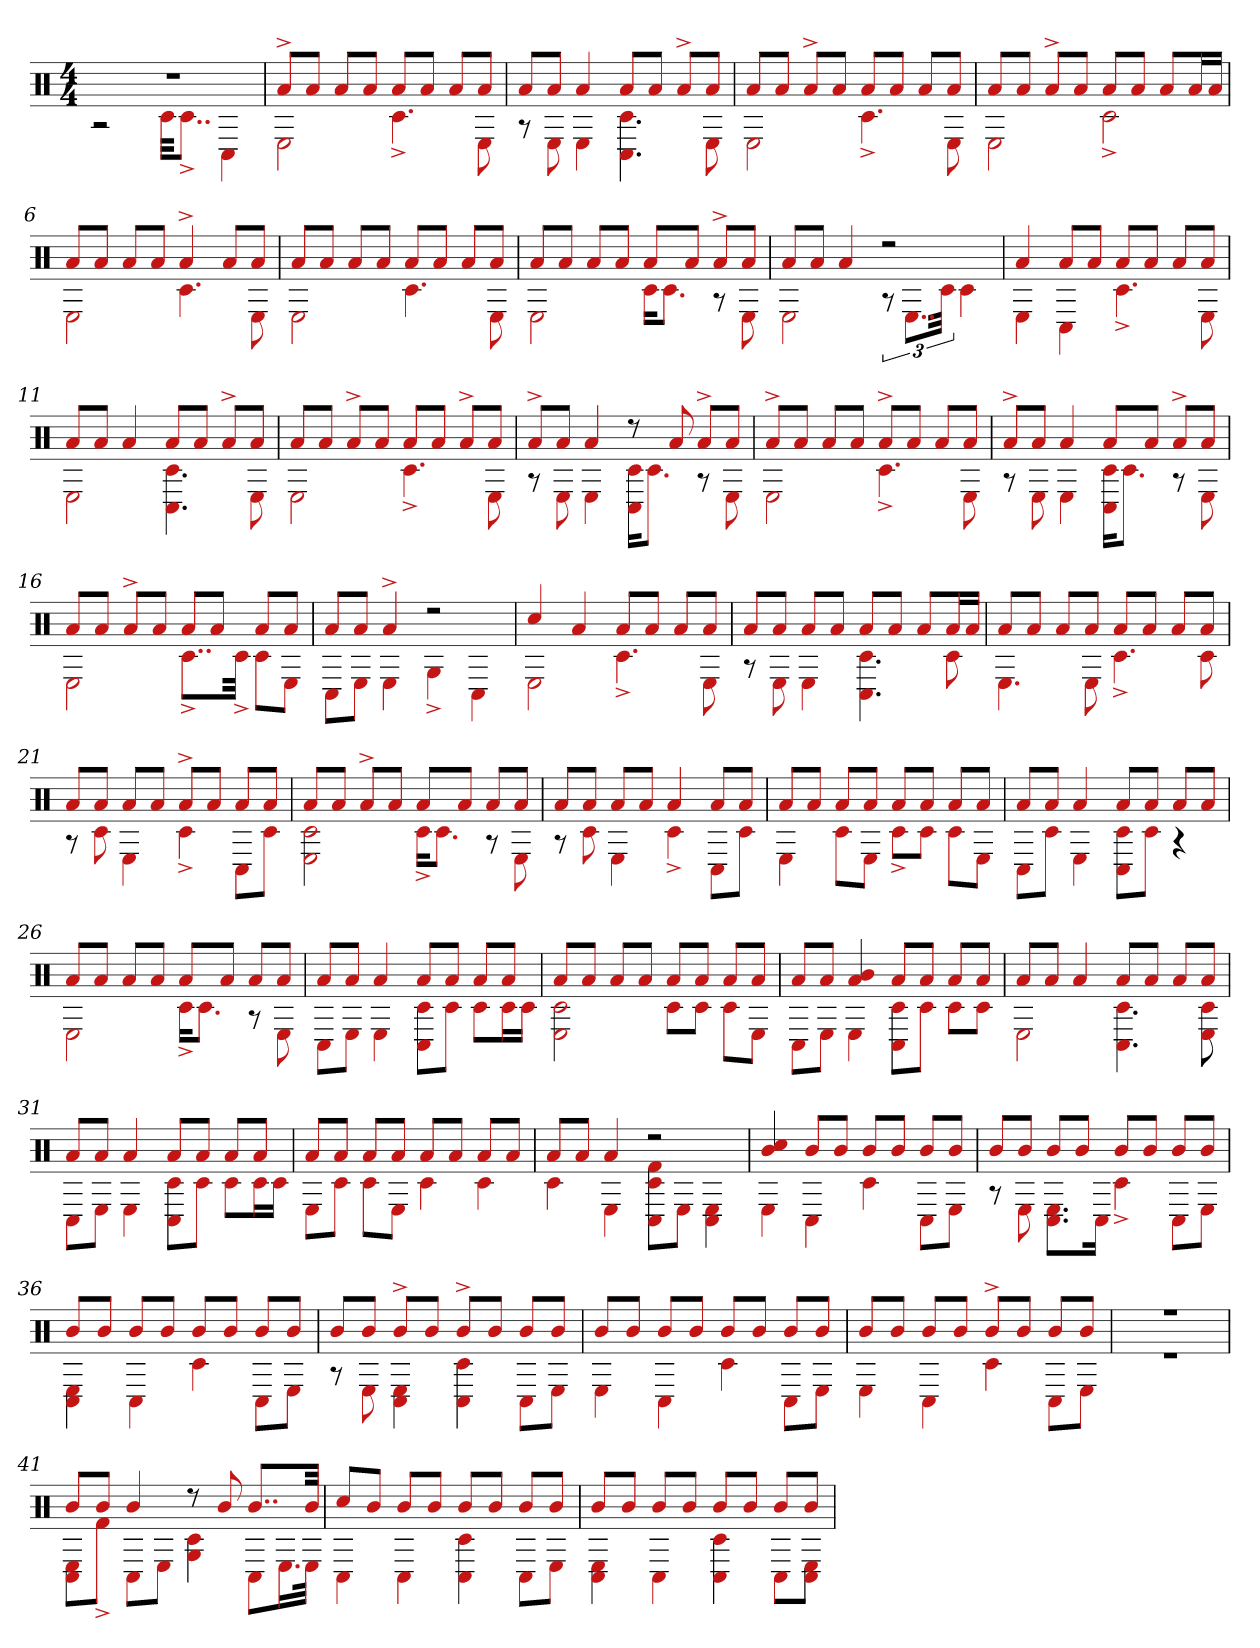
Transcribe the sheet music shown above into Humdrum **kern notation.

**kern
*part1
*staff1
*clefX
*k[]
*M4/4
=1
*^
1r	2r
.	32c#KKL
.	8..c#^J
.	4C#
=2	=2
8a^L	2E
8aJ	.
8aL	.
8aJ	.
8aL	4.c#^
8aJ	.
8aL	.
8aJ	8E
=3	=3
8aL	8r
8aJ	8E
4a	4E
8aL	4.C# 4.c#
8aJ	.
8a^L	.
8aJ	8E
=4	=4
8aL	2E
8aJ	.
8a^L	.
8aJ	.
8aL	4.c#^
8aJ	.
8aL	.
8aJ	8E
=5	=5
8aL	2E
8aJ	.
8a^L	.
8aJ	.
8aL	2c#^
8aJ	.
8aL	.
16aL	.
16aJJ	.
=6	=6
8aL	2E
8aJ	.
8aL	.
8aJ	.
4a^	4.c#
8aL	.
8aJ	8E
=7	=7
8aL	2E
8aJ	.
8aL	.
8aJ	.
8aL	4.c#
8aJ	.
8aL	.
8aJ	8E
=8	=8
8aL	2E
8aJ	.
8aL	.
8aJ	.
8aL	16c#KL
.	8.c#J
8aJ	.
8a^L	8r
8aJ	8E
=9	=9
8aL	2E
8aJ	.
4a	.
2r	12r
.	12..EL
.	48c#Jkk
.	4c#
=10	=10
4a	4E
8aL	4C#
8aJ	.
8aL	4.c#^
8aJ	.
8aL	.
8aJ	8E
=11	=11
8aL	2E
8aJ	.
4a	.
8aL	4.C# 4.c#
8aJ	.
8a^L	.
8aJ	8E
=12	=12
8aL	2E
8aJ	.
8a^L	.
8aJ	.
8aL	4.c#^
8aJ	.
8a^L	.
8aJ	8E
=13	=13
8a^L	8r
8aJ	8E
4a	4E
8r	16C# 16c#KL
.	8.c#J
8a	.
8a^L	8r
8aJ	8E
=14	=14
8a^L	2E
8aJ	.
8aL	.
8aJ	.
8a^L	4.c#^
8aJ	.
8aL	.
8aJ	8E
=15	=15
8a^L	8r
8aJ	8E
4a	4E
8aL	16C# 16c#KL
.	8.c#J
8aJ	.
8a^L	8r
8aJ	8E
=16	=16
8aL	2E
8aJ	.
8a^L	.
8aJ	.
8aL	8..c#^L
8aJ	.
.	32c#^Jkk
8aL	8c#L
8aJ	8EJ
=17	=17
8aL	8C#L
8aJ	8EJ
4a^	4E
2r	4G^
.	4C#
=18	=18
4cc#	2E
4a	.
8aL	4.c#^
8aJ	.
8aL	.
8aJ	8E
=19	=19
8aL	8r
8aJ	8E
8aL	4E
8aJ	.
8aL	4.C# 4.c#
8aJ	.
8aL	.
16aL	8c#
16aJJ	.
=20	=20
8aL	4.E
8aJ	.
8aL	.
8aJ	8E
8aL	4.c#^
8aJ	.
8aL	.
8aJ	8c#
=21	=21
8aL	8r
8aJ	8c#
8aL	4E
8aJ	.
8a^L	4c#^
8aJ	.
8aL	8C#L
8aJ	8c#J
=22	=22
8aL	2E 2c#
8aJ	.
8a^L	.
8aJ	.
8aL	16c#^KL
.	8.c#J
8aJ	.
8aL	8r
8aJ	8E
=23	=23
8aL	8r
8aJ	8c#
8aL	4E
8aJ	.
4a	4c#^
8aL	8C#L
8aJ	8c#J
=24	=24
8aL	4E
8aJ	.
8aL	8c#L
8aJ	8EJ
8aL	8c#^L
8aJ	8c#J
8aL	8c#L
8aJ	8EJ
=25	=25
8aL	8C#L
8aJ	8c#J
4a	4E
8aL	8C# 8c#L
8aJ	8c#J
8aL	4r
8aJ	.
=26	=26
8aL	2E
8aJ	.
8aL	.
8aJ	.
8aL	16c#^KL
.	8.c#J
8aJ	.
8aL	8r
8aJ	8E
=27	=27
8aL	8C#L
8aJ	8EJ
4a	4E
8aL	8C# 8c#L
8aJ	8c#J
8aL	8c#L
8aJ	16c#L
.	16c#JJ
=28	=28
8aL	2E 2c#
8aJ	.
8aL	.
8aJ	.
8aL	8c#L
8aJ	8c#J
8aL	8c#L
8aJ	8EJ
=29	=29
8aL	8C#L
8aJ	8EJ
4b 4a	4E
8aL	8C# 8c#L
8aJ	8c#J
8aL	8c#L
8aJ	8c#J
=30	=30
8aL	2E
8aJ	.
4a	.
8aL	4.C# 4.c#
8aJ	.
8aL	.
8aJ	8E 8c#
=31	=31
8aL	8C#L
8aJ	8EJ
4a	4E
8aL	8C# 8c#L
8aJ	8c#J
8aL	8c#L
8aJ	16c#L
.	16c#JJ
=32	=32
8aL	8EL
8aJ	8c#J
8aL	8c#L
8aJ	8EJ
8aL	4c#
8aJ	.
8aL	4c#
8aJ	.
=33	=33
8aL	4c#
8aJ	.
4a	4E
2r	8C# 8f# 8c#L
.	8EJ
.	4C# 4E
=34	=34
4cc# 4b	4E
8bL	4C#
8bJ	.
8bL	4c#
8bJ	.
8bL	8C#L
8bJ	8EJ
=35	=35
8bL	8r
8bJ	8E
8bL	8.C# 8.EL
8bJ	.
.	16C#Jk
8bL	4c#^
8bJ	.
8bL	8C#L
8bJ	8EJ
=36	=36
8bL	4E 4C#
8bJ	.
8bL	4C#
8bJ	.
8bL	4c#
8bJ	.
8bL	8C#L
8bJ	8EJ
=37	=37
8bL	8r
8bJ	8E
8b^L	4C# 4E
8bJ	.
8b^L	4C# 4c#
8bJ	.
8bL	8C#L
8bJ	8EJ
=38	=38
8bL	4E
8bJ	.
8bL	4C#
8bJ	.
8bL	4c#
8bJ	.
8bL	8C#L
8bJ	8EJ
=39	=39
8bL	4E
8bJ	.
8bL	4C#
8bJ	.
8b^L	4c#
8bJ	.
8bL	8C#L
8bJ	8EJ
=40	=40
1r	1r
=41	=41
8bL	8C# 8EL
8bJ	8f#^J
4b	8C#L
.	8EJ
8r	4G 4c#
8b	.
8..bL	8C#L
.	16.EL
32bJkk	32EJJk
=42	=42
8cc#L	4C#
8bJ	.
8bL	4C#
8bJ	.
8bL	4C# 4c#
8bJ	.
8bL	8C#L
8bJ	8EJ
=43	=43
8bL	4C# 4E
8bJ	.
8bL	4C#
8bJ	.
8bL	4C# 4c#
8bJ	.
8bL	8C#L
8bJ	8C# 8EJ
*v	*v
=
*-
